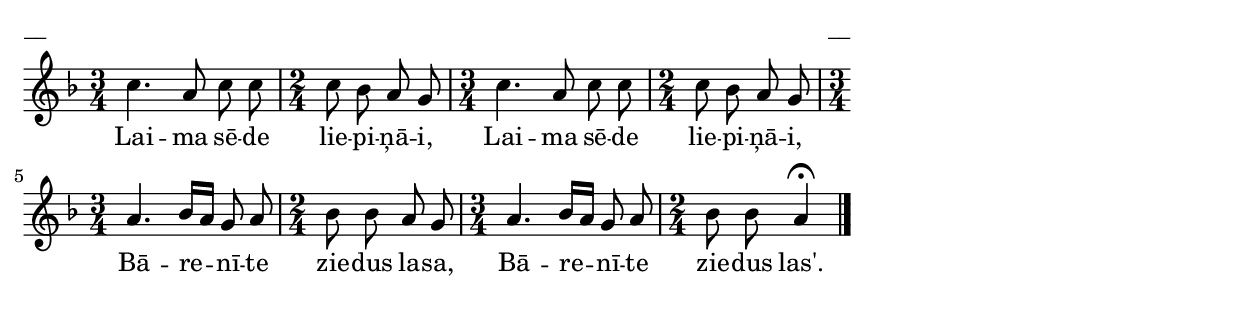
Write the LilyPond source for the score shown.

\version "2.13.16"
%\header {
%    title = "Laima sēde liepiņā"
%}
\paper {
line-width = 14\cm
left-margin = 0.4\cm
between-system-padding = 0.1\cm
between-system-space = 0.1\cm
}
\layout {
indent = #0
ragged-last = ##f
}


voiceA = \relative c'' {
\clef "treble"
\key f \major
\time 3/4
c4. a8 c c 
\time 2/4
c8 bes a g
\time 3/4
c4. a8 c c 
\time 2/4
c8 bes a g
\time 3/4
a4. bes16[ a] g8 a
\time 2/4
bes8 bes a g
\time 3/4
a4. bes16[ a] g8 a
\time 2/4
bes8 bes a4\fermata
\bar "|."
} 

lyricA = \lyricmode {
Lai -- ma sē -- de lie -- pi -- ņā -- i, 
Lai -- ma sē -- de lie -- pi -- ņā -- i, 
Bā -- re -- nī -- te zie -- dus la -- sa, 
Bā -- re -- nī -- te zie -- dus las'.
}

fullScore = <<
\new Staff {
<<
\new Voice = "voiceA" { \oneVoice \autoBeamOff \voiceA }
\lyricsto "voiceA" \new Lyrics \lyricA
>>
}
>>

\score {
\fullScore
\header { piece = "__" opus = "__" }
}
\markup { \with-color #(x11-color 'white) \sans \smaller "__" }
\score {
\unfoldRepeats
\fullScore
\midi {
\context { \Staff \remove "Staff_performer" }
\context { \Voice \consists "Staff_performer" }
}
}



